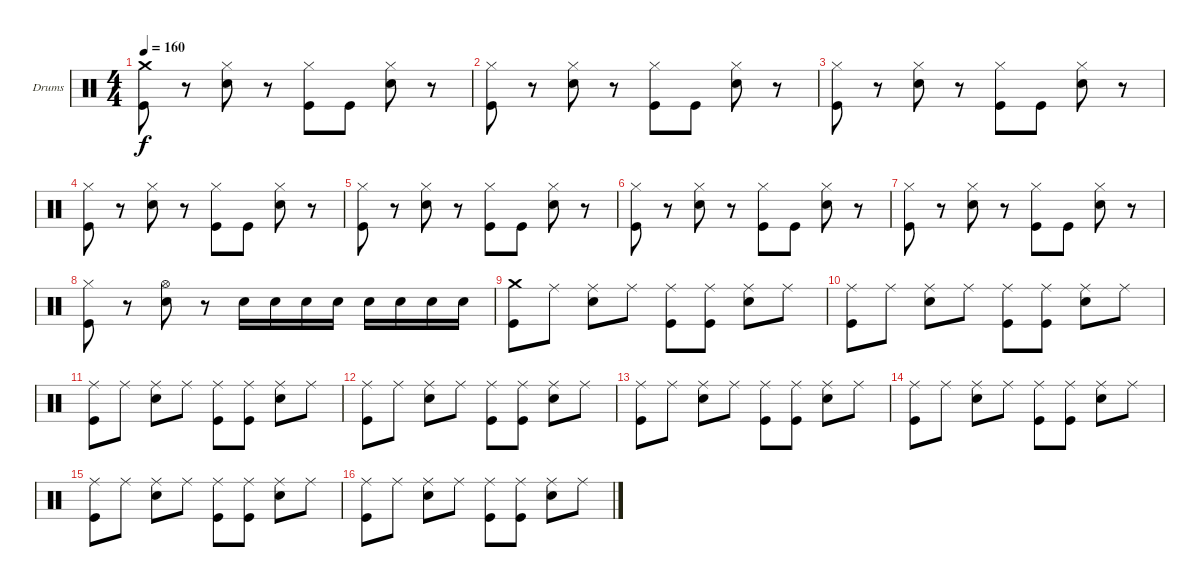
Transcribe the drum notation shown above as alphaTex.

\bracketExtendMode groupsimilarinstruments
\firstSystemTrackNameOrientation horizontal
\otherSystemsTrackNameOrientation horizontal
\track ("Drumkit" "Drums") {instrument percussion}
\staff {score}
\articulation defaults
\ts (4 4)
\tempo 160
\clef neutral
\ks c
("Crash medium (hit)" "Kick (hit)").8{dy f} r.8 ("Hi-Hat (closed)" "Snare (hit) 2").8 r.8 ("Hi-Hat (closed)" "Kick (hit)").8 "Kick (hit)".8 ("Hi-Hat (closed)" "Snare (hit) 2").8 r.8 |
("Hi-Hat (closed)" "Kick (hit)").8 r.8 ("Hi-Hat (closed)" "Snare (hit) 2").8 r.8 ("Hi-Hat (closed)" "Kick (hit)").8 "Kick (hit)".8 ("Hi-Hat (closed)" "Snare (hit) 2").8 r.8 |
("Hi-Hat (closed)" "Kick (hit)").8 r.8 ("Hi-Hat (closed)" "Snare (hit) 2").8 r.8 ("Hi-Hat (closed)" "Kick (hit)").8 "Kick (hit)".8 ("Hi-Hat (closed)" "Snare (hit) 2").8 r.8 |
("Hi-Hat (closed)" "Kick (hit)").8 r.8 ("Hi-Hat (closed)" "Snare (hit) 2").8 r.8 ("Hi-Hat (closed)" "Kick (hit)").8 "Kick (hit)".8 ("Hi-Hat (closed)" "Snare (hit) 2").8 r.8 |
("Hi-Hat (closed)" "Kick (hit)").8 r.8 ("Hi-Hat (closed)" "Snare (hit) 2").8 r.8 ("Hi-Hat (closed)" "Kick (hit)").8 "Kick (hit)".8 ("Hi-Hat (closed)" "Snare (hit) 2").8 r.8 |
("Hi-Hat (closed)" "Kick (hit)").8 r.8 ("Hi-Hat (closed)" "Snare (hit) 2").8 r.8 ("Hi-Hat (closed)" "Kick (hit)").8 "Kick (hit)".8 ("Hi-Hat (closed)" "Snare (hit) 2").8 r.8 |
("Hi-Hat (closed)" "Kick (hit)").8 r.8 ("Hi-Hat (closed)" "Snare (hit) 2").8 r.8 ("Hi-Hat (closed)" "Kick (hit)").8 "Kick (hit)".8 ("Hi-Hat (closed)" "Snare (hit) 2").8 r.8 |
("Hi-Hat (closed)" "Kick (hit)").8 r.8 ("Hi-Hat (open)" "Snare (hit) 2").8 r.8 "Snare (hit) 2".16 "Snare (hit) 2".16 "Snare (hit) 2".16 "Snare (hit) 2".16 "Snare (hit) 2".16 "Snare (hit) 2".16 "Snare (hit) 2".16 "Snare (hit) 2".16 |
("Crash medium (hit)" "Kick (hit)").8 "Ride (middle)".8 ("Ride (middle)" "Snare (hit) 2").8 "Ride (middle)".8 ("Ride (middle)" "Kick (hit)").8 ("Ride (middle)" "Kick (hit)").8 ("Ride (middle)" "Snare (hit) 2").8 "Ride (middle)".8 |
("Ride (middle)" "Kick (hit)").8 "Ride (middle)".8 ("Ride (middle)" "Snare (hit) 2").8 "Ride (middle)".8 ("Ride (middle)" "Kick (hit)").8 ("Ride (middle)" "Kick (hit)").8 ("Ride (middle)" "Snare (hit) 2").8 "Ride (middle)".8 |
("Ride (middle)" "Kick (hit)").8 "Ride (middle)".8 ("Ride (middle)" "Snare (hit) 2").8 "Ride (middle)".8 ("Ride (middle)" "Kick (hit)").8 ("Ride (middle)" "Kick (hit)").8 ("Ride (middle)" "Snare (hit) 2").8 "Ride (middle)".8 |
("Ride (middle)" "Kick (hit)").8 "Ride (middle)".8 ("Ride (middle)" "Snare (hit) 2").8 "Ride (middle)".8 ("Ride (middle)" "Kick (hit)").8 ("Ride (middle)" "Kick (hit)").8 ("Ride (middle)" "Snare (hit) 2").8 "Ride (middle)".8 |
("Ride (middle)" "Kick (hit)").8 "Ride (middle)".8 ("Ride (middle)" "Snare (hit) 2").8 "Ride (middle)".8 ("Ride (middle)" "Kick (hit)").8 ("Ride (middle)" "Kick (hit)").8 ("Ride (middle)" "Snare (hit) 2").8 "Ride (middle)".8 |
("Ride (middle)" "Kick (hit)").8 "Ride (middle)".8 ("Ride (middle)" "Snare (hit) 2").8 "Ride (middle)".8 ("Ride (middle)" "Kick (hit)").8 ("Ride (middle)" "Kick (hit)").8 ("Ride (middle)" "Snare (hit) 2").8 "Ride (middle)".8 |
("Ride (middle)" "Kick (hit)").8 "Ride (middle)".8 ("Ride (middle)" "Snare (hit) 2").8 "Ride (middle)".8 ("Ride (middle)" "Kick (hit)").8 ("Ride (middle)" "Kick (hit)").8 ("Ride (middle)" "Snare (hit) 2").8 "Ride (middle)".8 |
("Ride (middle)" "Kick (hit)").8 "Ride (middle)".8 ("Ride (middle)" "Snare (hit) 2").8 "Ride (middle)".8 ("Ride (middle)" "Kick (hit)").8 ("Ride (middle)" "Kick (hit)").8 ("Ride (middle)" "Snare (hit) 2").8 "Ride (middle)".8
